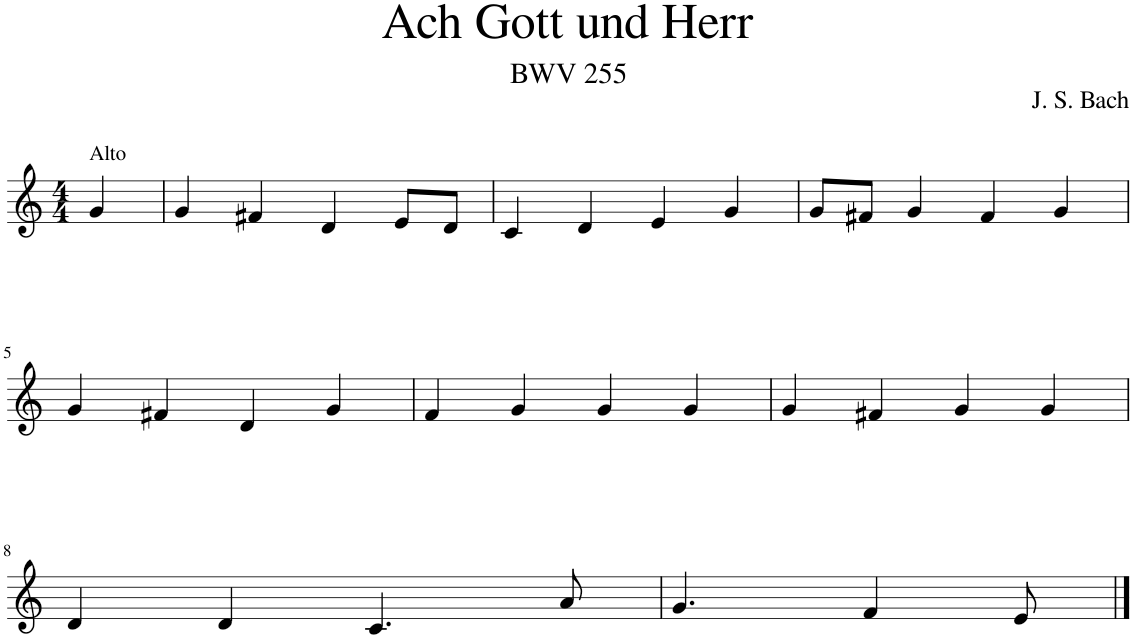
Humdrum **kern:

**kern
*part1
*staff1
*I"Piano
*I'Pno.
*clefG2
*k[]
*M4/4
=1
!LO:TX:a:t=Alto
4g/
=2
4g/
4f#X/
4d/
8e/L
8d/J
=3
4c/
4d/
4e/
4g/
=4
8g/L
8f#X/J
4g/
4f#/
4g/
!!LO:LB:g=z
=5
4g/
4f#X/
4d/
4g/
=6
4f/
4g/
4g/
4g/
=7
4g/
4f#X/
4g/
4g/
!!LO:LB:g=z
=8
4d/
4d/
4.c/
8a/
=9
4.g/
4f/
8e/
==
*-
